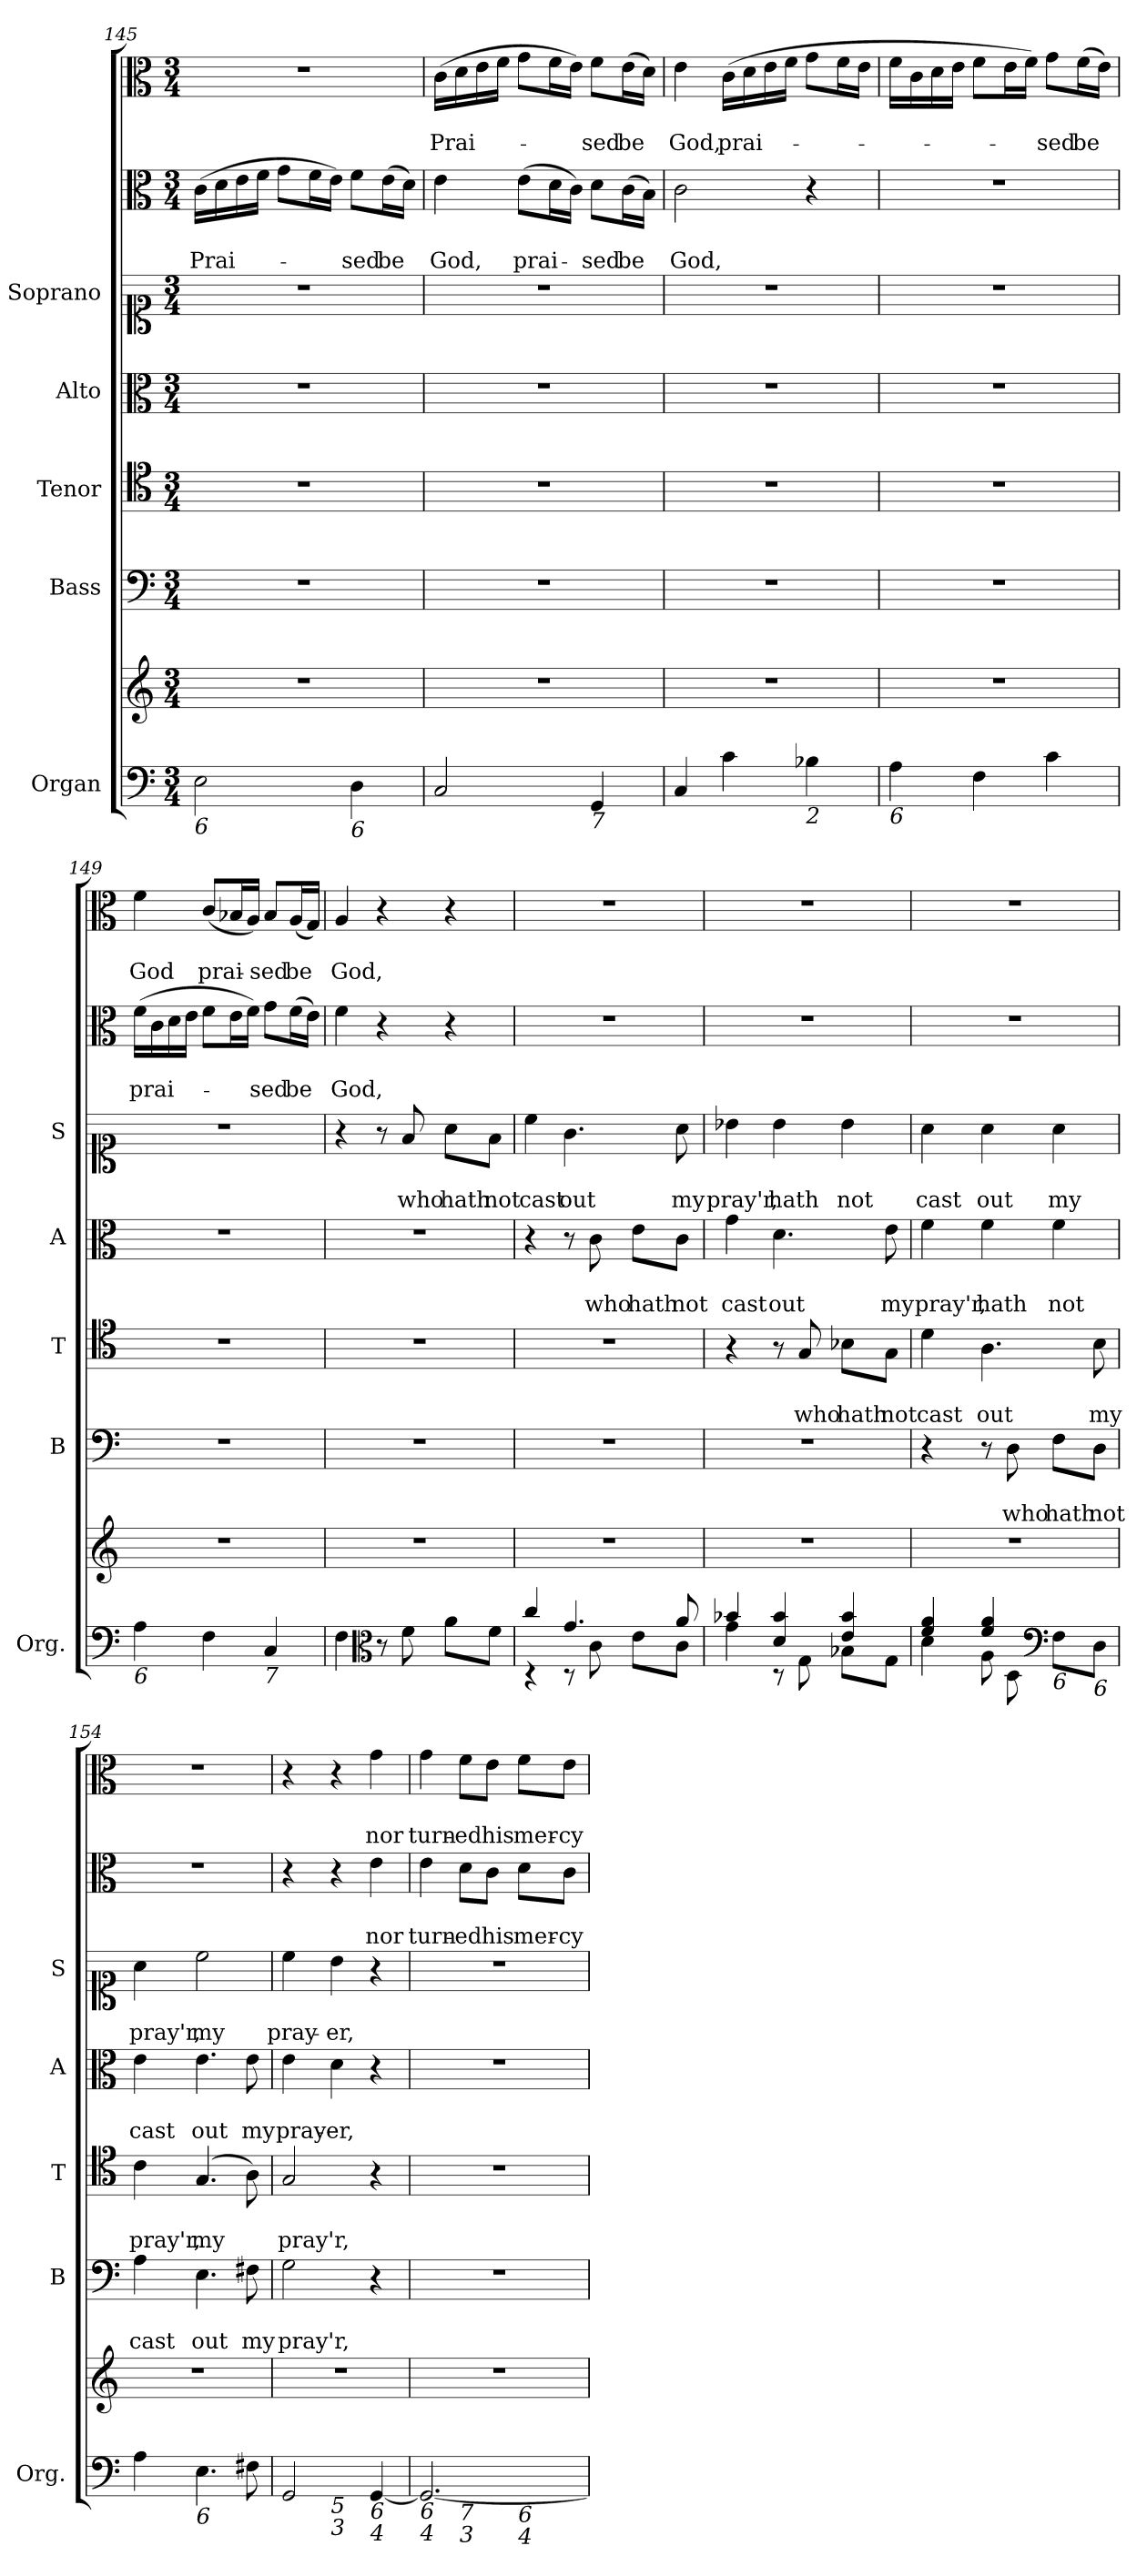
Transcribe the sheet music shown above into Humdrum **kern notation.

**kern	**kern	**kern	**text	**text	**kern	**text	**text	**kern	**text	**text	**kern	**text	**text	**kern	**text	**text	**kern	**text	**text
*part7	*part7	*part6	*part6	*part6	*part5	*part5	*part5	*part4	*part4	*part4	*part3	*part3	*part3	*part2	*part2	*part2	*part1	*part1	*part1
*staff8	*staff7	*staff6	*staff6	*staff6	*staff5	*staff5	*staff5	*staff4	*staff4	*staff4	*staff3	*staff3	*staff3	*staff2	*staff2	*staff2	*staff1	*staff1	*staff1
*I"Organ	*	*I"Bass	*	*	*I"Tenor	*	*	*I"Alto	*	*	*I"Soprano	*	*	*	*	*	*	*	*
*I'Org.	*	*I'B	*	*	*I'T	*	*	*I'A	*	*	*I'S	*	*	*	*	*	*	*	*
*clefF4	*clefG2	*clefF4	*	*	*clefC4	*	*	*clefC3	*	*	*clefC1	*	*	*clefC3	*	*	*clefC3	*	*
*k[]	*k[]	*k[]	*	*	*k[]	*	*	*k[]	*	*	*k[]	*	*	*k[]	*	*	*k[]	*	*
*C:	*C:	*C:	*	*	*C:	*	*	*C:	*	*	*C:	*	*	*C:	*	*	*C:	*	*
*M3/4	*M3/4	*M3/4	*	*	*M3/4	*	*	*M3/4	*	*	*M3/4	*	*	*M3/4	*	*	*M3/4	*	*
=145	=145	=145	=145	=145	=145	=145	=145	=145	=145	=145	=145	=145	=145	=145	=145	=145	=145	=145	=145
!LO:TX:b:i:t=6	!	!	!	!	!	!	!	!	!	!	!	!	!	!	!	!	!	!	!
!	!	!	!	!	!	!	!	!	!	!	!	!	!	!	!	!LO:LY:b	!	!	!
2E\	2.r	2.r	.	.	2.r	.	.	2.r	.	.	2.r	.	.	(>16c\LL	.	Prai-	2.r	.	.
.	.	.	.	.	.	.	.	.	.	.	.	.	.	16d\	.	.	.	.	.
.	.	.	.	.	.	.	.	.	.	.	.	.	.	16e\	.	.	.	.	.
.	.	.	.	.	.	.	.	.	.	.	.	.	.	16f\JJ	.	.	.	.	.
.	.	.	.	.	.	.	.	.	.	.	.	.	.	8g\L	.	.	.	.	.
.	.	.	.	.	.	.	.	.	.	.	.	.	.	16f\L	.	.	.	.	.
.	.	.	.	.	.	.	.	.	.	.	.	.	.	16e\JJ)	.	.	.	.	.
!LO:TX:b:i:t=6	!	!	!	!	!	!	!	!	!	!	!	!	!	!	!	!	!	!	!
!	!	!	!	!	!	!	!	!	!	!	!	!	!	!	!	!LO:LY:b	!	!	!
4D\	.	.	.	.	.	.	.	.	.	.	.	.	.	8f\L	.	-sed	.	.	.
!	!	!	!	!	!	!	!	!	!	!	!	!	!	!	!	!LO:LY:b	!	!	!
.	.	.	.	.	.	.	.	.	.	.	.	.	.	(>16e\L	.	be	.	.	.
.	.	.	.	.	.	.	.	.	.	.	.	.	.	16d\JJ)	.	.	.	.	.
=146	=146	=146	=146	=146	=146	=146	=146	=146	=146	=146	=146	=146	=146	=146	=146	=146	=146	=146	=146
!	!	!	!	!	!	!	!	!	!	!	!	!	!	!	!	!LO:LY:b	!	!	!LO:LY:b
2C/	2.r	2.r	.	.	2.r	.	.	2.r	.	.	2.r	.	.	4e\	.	God,	(>16c\LL	.	Prai-
.	.	.	.	.	.	.	.	.	.	.	.	.	.	.	.	.	16d\	.	.
.	.	.	.	.	.	.	.	.	.	.	.	.	.	.	.	.	16e\	.	.
.	.	.	.	.	.	.	.	.	.	.	.	.	.	.	.	.	16f\JJ	.	.
!	!	!	!	!	!	!	!	!	!	!	!	!	!	!	!	!LO:LY:b	!	!	!
.	.	.	.	.	.	.	.	.	.	.	.	.	.	(>8e\L	.	prai-	8g\L	.	.
.	.	.	.	.	.	.	.	.	.	.	.	.	.	16d\L	.	.	16f\L	.	.
.	.	.	.	.	.	.	.	.	.	.	.	.	.	16c\JJ)	.	.	16e\JJ)	.	.
!LO:TX:b:i:t=7	!	!	!	!	!	!	!	!	!	!	!	!	!	!	!	!	!	!	!
!	!	!	!	!	!	!	!	!	!	!	!	!	!	!	!	!LO:LY:b	!	!	!LO:LY:b
4GG/	.	.	.	.	.	.	.	.	.	.	.	.	.	8d\L	.	-sed	8f\L	.	-sed
!	!	!	!	!	!	!	!	!	!	!	!	!	!	!	!	!LO:LY:b	!	!	!LO:LY:b
.	.	.	.	.	.	.	.	.	.	.	.	.	.	(>16c\L	.	be	(>16e\L	.	be
.	.	.	.	.	.	.	.	.	.	.	.	.	.	16B\JJ)	.	.	16d\JJ)	.	.
=147	=147	=147	=147	=147	=147	=147	=147	=147	=147	=147	=147	=147	=147	=147	=147	=147	=147	=147	=147
!	!	!	!	!	!	!	!	!	!	!	!	!	!	!	!	!LO:LY:b	!	!	!LO:LY:b
4C/	2.r	2.r	.	.	2.r	.	.	2.r	.	.	2.r	.	.	2c\	.	God,	4e\	.	God,
!	!	!	!	!	!	!	!	!	!	!	!	!	!	!	!	!	!	!	!LO:LY:b
4c\	.	.	.	.	.	.	.	.	.	.	.	.	.	.	.	.	(>16c\LL	.	prai-
.	.	.	.	.	.	.	.	.	.	.	.	.	.	.	.	.	16d\	.	.
.	.	.	.	.	.	.	.	.	.	.	.	.	.	.	.	.	16e\	.	.
.	.	.	.	.	.	.	.	.	.	.	.	.	.	.	.	.	16f\JJ	.	.
!LO:TX:b:i:t=2	!	!	!	!	!	!	!	!	!	!	!	!	!	!	!	!	!	!	!
4B-X\	.	.	.	.	.	.	.	.	.	.	.	.	.	4r	.	.	8g\L	.	.
.	.	.	.	.	.	.	.	.	.	.	.	.	.	.	.	.	16f\L	.	.
.	.	.	.	.	.	.	.	.	.	.	.	.	.	.	.	.	16e\JJ	.	.
=148	=148	=148	=148	=148	=148	=148	=148	=148	=148	=148	=148	=148	=148	=148	=148	=148	=148	=148	=148
!LO:TX:b:i:t=6	!	!	!	!	!	!	!	!	!	!	!	!	!	!	!	!	!	!	!
4A\	2.r	2.r	.	.	2.r	.	.	2.r	.	.	2.r	.	.	2.r	.	.	16f\LL	.	.
.	.	.	.	.	.	.	.	.	.	.	.	.	.	.	.	.	16c\	.	.
.	.	.	.	.	.	.	.	.	.	.	.	.	.	.	.	.	16d\	.	.
.	.	.	.	.	.	.	.	.	.	.	.	.	.	.	.	.	16e\JJ	.	.
4F\	.	.	.	.	.	.	.	.	.	.	.	.	.	.	.	.	8f\L	.	.
.	.	.	.	.	.	.	.	.	.	.	.	.	.	.	.	.	16e\L	.	.
.	.	.	.	.	.	.	.	.	.	.	.	.	.	.	.	.	16f\JJ)	.	.
!	!	!	!	!	!	!	!	!	!	!	!	!	!	!	!	!	!	!	!LO:LY:b
4c\	.	.	.	.	.	.	.	.	.	.	.	.	.	.	.	.	8g\L	.	-sed
!	!	!	!	!	!	!	!	!	!	!	!	!	!	!	!	!	!	!	!LO:LY:b
.	.	.	.	.	.	.	.	.	.	.	.	.	.	.	.	.	(>16f\L	.	be
.	.	.	.	.	.	.	.	.	.	.	.	.	.	.	.	.	16e\JJ)	.	.
!!LO:LB:g=z
=149	=149	=149	=149	=149	=149	=149	=149	=149	=149	=149	=149	=149	=149	=149	=149	=149	=149	=149	=149
!LO:TX:b:i:t=6	!	!	!	!	!	!	!	!	!	!	!	!	!	!	!	!	!	!	!
!	!	!	!	!	!	!	!	!	!	!	!	!	!	!	!	!LO:LY:b	!	!	!LO:LY:b
4A\	2.r	2.r	.	.	2.r	.	.	2.r	.	.	2.r	.	.	(>16f\LL	.	prai-	4f\	.	God
.	.	.	.	.	.	.	.	.	.	.	.	.	.	16c\	.	.	.	.	.
.	.	.	.	.	.	.	.	.	.	.	.	.	.	16d\	.	.	.	.	.
.	.	.	.	.	.	.	.	.	.	.	.	.	.	16e\JJ	.	.	.	.	.
!	!	!	!	!	!	!	!	!	!	!	!	!	!	!	!	!	!	!	!LO:LY:b
4F\	.	.	.	.	.	.	.	.	.	.	.	.	.	8f\L	.	.	(<8c/L	.	prai-
.	.	.	.	.	.	.	.	.	.	.	.	.	.	16e\L	.	.	16B-X/L	.	.
.	.	.	.	.	.	.	.	.	.	.	.	.	.	16f\JJ)	.	.	16A/JJ)	.	.
!LO:TX:b:i:t=7	!	!	!	!	!	!	!	!	!	!	!	!	!	!	!	!	!	!	!
!	!	!	!	!	!	!	!	!	!	!	!	!	!	!	!	!LO:LY:b	!	!	!LO:LY:b
4C/	.	.	.	.	.	.	.	.	.	.	.	.	.	8g\L	.	-sed	8B-/L	.	-sed
!	!	!	!	!	!	!	!	!	!	!	!	!	!	!	!	!LO:LY:b	!	!	!LO:LY:b
.	.	.	.	.	.	.	.	.	.	.	.	.	.	(>16f\L	.	be	(<16A/L	.	be
.	.	.	.	.	.	.	.	.	.	.	.	.	.	16e\JJ)	.	.	16G/JJ)	.	.
=150	=150	=150	=150	=150	=150	=150	=150	=150	=150	=150	=150	=150	=150	=150	=150	=150	=150	=150	=150
!	!	!	!	!	!	!	!	!	!	!	!	!	!	!	!	!LO:LY:b	!	!	!LO:LY:b
4F\	2.r	2.r	.	.	2.r	.	.	2.r	.	.	4r	.	.	4f\	.	God,	4A/	.	God,
*clefC3	*	*	*	*	*	*	*	*	*	*	*	*	*	*	*	*	*	*	*
8r	.	.	.	.	.	.	.	.	.	.	8r	.	.	4r	.	.	4r	.	.
!	!	!	!	!	!	!	!	!	!	!	!	!	!LO:LY:b	!	!	!	!	!	!
8f\	.	.	.	.	.	.	.	.	.	.	8f/	.	who	.	.	.	.	.	.
!	!	!	!	!	!	!	!	!	!	!	!	!	!LO:LY:b	!	!	!	!	!	!
8a\L	.	.	.	.	.	.	.	.	.	.	8a\L	.	hath	4r	.	.	4r	.	.
!	!	!	!	!	!	!	!	!	!	!	!	!	!LO:LY:b	!	!	!	!	!	!
8f\J	.	.	.	.	.	.	.	.	.	.	8f\J	.	not	.	.	.	.	.	.
=151	=151	=151	=151	=151	=151	=151	=151	=151	=151	=151	=151	=151	=151	=151	=151	=151	=151	=151	=151
*^	*	*	*	*	*	*	*	*	*	*	*	*	*	*	*	*	*	*	*
!	!	!	!	!	!	!	!	!	!	!	!	!	!	!LO:LY:b	!	!	!	!	!	!
4cc/	4rD	2.r	2.r	.	.	2.r	.	.	4r	.	.	4cc\	.	cast	2.r	.	.	2.r	.	.
!	!	!	!	!	!	!	!	!	!	!	!	!	!	!LO:LY:b	!	!	!	!	!	!
4.g/	8rD	.	.	.	.	.	.	.	8r	.	.	4.g\	.	out	.	.	.	.	.	.
!	!	!	!	!	!	!	!	!	!	!	!LO:LY:b	!	!	!	!	!	!	!	!	!
.	8c\	.	.	.	.	.	.	.	8c\	.	who	.	.	.	.	.	.	.	.	.
!	!	!	!	!	!	!	!	!	!	!	!LO:LY:b	!	!	!	!	!	!	!	!	!
.	8e\L	.	.	.	.	.	.	.	8e\L	.	hath	.	.	.	.	.	.	.	.	.
!	!	!	!	!	!	!	!	!	!	!	!LO:LY:b	!	!	!LO:LY:b	!	!	!	!	!	!
8a/	8c\J	.	.	.	.	.	.	.	8c\J	.	not	8a\	.	my	.	.	.	.	.	.
=152	=152	=152	=152	=152	=152	=152	=152	=152	=152	=152	=152	=152	=152	=152	=152	=152	=152	=152	=152	=152
!	!	!	!	!	!	!	!	!	!	!	!LO:LY:b	!	!	!LO:LY:b	!	!	!	!	!	!
4b-X/	4g\	2.r	2.r	.	.	4r	.	.	4g\	.	cast	4b-X\	.	pray'r,	2.r	.	.	2.r	.	.
!	!	!	!	!	!	!	!	!	!	!	!LO:LY:b	!	!	!LO:LY:b	!	!	!	!	!	!
4d/ 4b-/	8rD	.	.	.	.	8r	.	.	4.d\	.	out	4b-\	.	hath	.	.	.	.	.	.
!	!	!	!	!	!	!	!	!LO:LY:b	!	!	!	!	!	!	!	!	!	!	!	!
.	8G\	.	.	.	.	8G/	.	who	.	.	.	.	.	.	.	.	.	.	.	.
!	!	!	!	!	!	!	!	!LO:LY:b	!	!	!	!	!	!LO:LY:b	!	!	!	!	!	!
4e/ 4b-/	8B-X\L	.	.	.	.	8B-X\L	.	hath	.	.	.	4b-\	.	not	.	.	.	.	.	.
!	!	!	!	!	!	!	!	!LO:LY:b	!	!	!LO:LY:b	!	!	!	!	!	!	!	!	!
.	8G\J	.	.	.	.	8G\J	.	not	8e\	.	my	.	.	.	.	.	.	.	.	.
!!LO:PB:g=z
=153	=153	=153	=153	=153	=153	=153	=153	=153	=153	=153	=153	=153	=153	=153	=153	=153	=153	=153	=153	=153
!	!	!	!	!	!	!	!	!LO:LY:b	!	!	!LO:LY:b	!	!	!LO:LY:b	!	!	!	!	!	!
4f/ 4a/	4d\	2.r	4r	.	.	4d\	.	cast	4f\	.	pray'r,	4a\	.	cast	2.r	.	.	2.r	.	.
!	!	!	!	!	!	!	!	!LO:LY:b	!	!	!LO:LY:b	!	!	!LO:LY:b	!	!	!	!	!	!
4f/ 4a/	8A\	.	8r	.	.	4.A\	.	out	4f\	.	hath	4a\	.	out	.	.	.	.	.	.
!	!	!	!	!	!LO:LY:b	!	!	!	!	!	!	!	!	!	!	!	!	!	!	!
.	8D\	.	8D\	.	who	.	.	.	.	.	.	.	.	.	.	.	.	.	.	.
*clefF4	*	*	*	*	*	*	*	*	*	*	*	*	*	*	*	*	*	*	*	*
!LO:TX:b:i:t=6	!	!	!	!	!	!	!	!	!	!	!	!	!	!	!	!	!	!	!	!
!	!	!	!	!	!LO:LY:b	!	!	!	!	!	!LO:LY:b	!	!	!LO:LY:b	!	!	!	!	!	!
4ryy	8F\L	.	8F\L	.	hath	.	.	.	4f\	.	not	4a\	.	my	.	.	.	.	.	.
!	!LO:TX:b:i:t=6	!	!	!	!	!	!	!	!	!	!	!	!	!	!	!	!	!	!	!
!	!	!	!	!	!LO:LY:b	!	!	!LO:LY:b	!	!	!	!	!	!	!	!	!	!	!	!
.	8D\J	.	8D\J	.	not	8B\	.	my	.	.	.	.	.	.	.	.	.	.	.	.
=154	=154	=154	=154	=154	=154	=154	=154	=154	=154	=154	=154	=154	=154	=154	=154	=154	=154	=154	=154	=154
!LO:TX:b:i:t=5	!	!	!	!	!	!	!	!	!	!	!	!	!	!	!	!	!	!	!	!
!	!	!	!	!	!LO:LY:b	!	!	!LO:LY:b	!	!	!LO:LY:b	!	!	!LO:LY:b	!	!	!	!	!	!
*v	*v	*	*	*	*	*	*	*	*	*	*	*	*	*	*	*	*	*	*	*
4A\	2.r	4A\	.	cast	4c\	.	pray'r,	4e\	.	cast	4a\	.	pray'r,	2.r	.	.	2.r	.	.
!LO:TX:b:i:t=6	!	!	!	!	!	!	!	!	!	!	!	!	!	!	!	!	!	!	!
!	!	!	!	!LO:LY:b	!	!	!LO:LY:b	!	!	!LO:LY:b	!	!	!LO:LY:b	!	!	!	!	!	!
4.E\	.	4.E\	.	out	(4.G/	.	my	4.e\	.	out	2cc\	.	my	.	.	.	.	.	.
!	!	!	!	!LO:LY:b	!	!	!	!	!	!LO:LY:b	!	!	!	!	!	!	!	!	!
8F#X\	.	8F#X\	.	my	8A\)	.	.	8e\	.	my	.	.	.	.	.	.	.	.	.
=155	=155	=155	=155	=155	=155	=155	=155	=155	=155	=155	=155	=155	=155	=155	=155	=155	=155	=155	=155
!LO:TX:b:i:t=6	!	!	!	!	!	!	!	!	!	!	!	!	!	!	!	!	!	!	!
!LO:TX:b:i:t=4	!	!	!	!	!	!	!	!	!	!	!	!	!	!	!	!	!	!	!
!	!	!	!	!LO:LY:b	!	!	!LO:LY:b	!	!	!LO:LY:b	!	!	!LO:LY:b	!	!	!	!	!	!
*^	*	*	*	*	*	*	*	*	*	*	*	*	*	*	*	*	*	*	*
2GG/	4ryy	2.r	2G\	.	pray'r,	2G/	.	pray'r,	4e\	.	pray-	4cc\	.	pray-	4r	.	.	4r	.	.
!	!LO:TX:b:i:t=5	!	!	!	!	!	!	!	!	!	!	!	!	!	!	!	!	!	!	!
!	!LO:TX:b:i:t=3	!	!	!	!	!	!	!	!	!	!	!	!	!	!	!	!	!	!	!
!	!	!	!	!	!	!	!	!	!	!	!LO:LY:b	!	!	!LO:LY:b	!	!	!	!	!	!
.	2ryy	.	.	.	.	.	.	.	4d\	.	-er,	4b\	.	-er,	4r	.	.	4r	.	.
!LO:TX:b:i:t=6	!	!	!	!	!	!	!	!	!	!	!	!	!	!	!	!	!	!	!	!
!LO:TX:b:i:t=4	!	!	!	!	!	!	!	!	!	!	!	!	!	!	!	!	!	!	!	!
!	!	!	!	!	!	!	!	!	!	!	!	!	!	!	!	!	!LO:LY:b	!	!	!LO:LY:b
[4GG/	.	.	4r	.	.	4r	.	.	4r	.	.	4r	.	.	4e\	.	nor	4g\	.	nor
=156	=156	=156	=156	=156	=156	=156	=156	=156	=156	=156	=156	=156	=156	=156	=156	=156	=156	=156	=156	=156
!LO:TX:b:i:t=6	!	!	!	!	!	!	!	!	!	!	!	!	!	!	!	!	!	!	!	!
!LO:TX:b:i:t=4	!	!	!	!	!	!	!	!	!	!	!	!	!	!	!	!	!	!	!	!
!	!	!	!	!	!	!	!	!	!	!	!	!	!	!	!	!	!LO:LY:b	!	!	!LO:LY:b
*	*^	*	*	*	*	*	*	*	*	*	*	*	*	*	*	*	*	*	*	*
2.GG/_	4ryy	2ryy	2.r	2.r	.	.	2.r	.	.	2.r	.	.	2.r	.	.	4e\	.	turn-	4g\	.	turn-
!	!LO:TX:b:i:t=7	!	!	!	!	!	!	!	!	!	!	!	!	!	!	!	!	!	!	!	!
!	!LO:TX:b:i:t=3	!	!	!	!	!	!	!	!	!	!	!	!	!	!	!	!	!	!	!	!
!	!	!	!	!	!	!	!	!	!	!	!	!	!	!	!	!	!	!LO:LY:b	!	!	!LO:LY:b
.	2ryy	.	.	.	.	.	.	.	.	.	.	.	.	.	.	8d\L	.	-ed	8f\L	.	-ed
!	!	!	!	!	!	!	!	!	!	!	!	!	!	!	!	!	!	!LO:LY:b	!	!	!LO:LY:b
.	.	.	.	.	.	.	.	.	.	.	.	.	.	.	.	8c\J	.	his	8e\J	.	his
!	!	!LO:TX:b:i:t=6	!	!	!	!	!	!	!	!	!	!	!	!	!	!	!	!	!	!	!
!	!	!LO:TX:b:i:t=4	!	!	!	!	!	!	!	!	!	!	!	!	!	!	!	!	!	!	!
!	!	!	!	!	!	!	!	!	!	!	!	!	!	!	!	!	!	!LO:LY:b	!	!	!LO:LY:b
.	.	4ryy	.	.	.	.	.	.	.	.	.	.	.	.	.	8d\L	.	mer-	8f\L	.	mer-
!	!	!	!	!	!	!	!	!	!	!	!	!	!	!	!	!	!	!LO:LY:b	!	!	!LO:LY:b
.	.	.	.	.	.	.	.	.	.	.	.	.	.	.	.	8c\J	.	-cy	8e\J	.	-cy
*v	*v	*v	*	*	*	*	*	*	*	*	*	*	*	*	*	*	*	*	*	*	*
=	=	=	=	=	=	=	=	=	=	=	=	=	=	=	=	=	=	=	=
*-	*-	*-	*-	*-	*-	*-	*-	*-	*-	*-	*-	*-	*-	*-	*-	*-	*-	*-	*-
